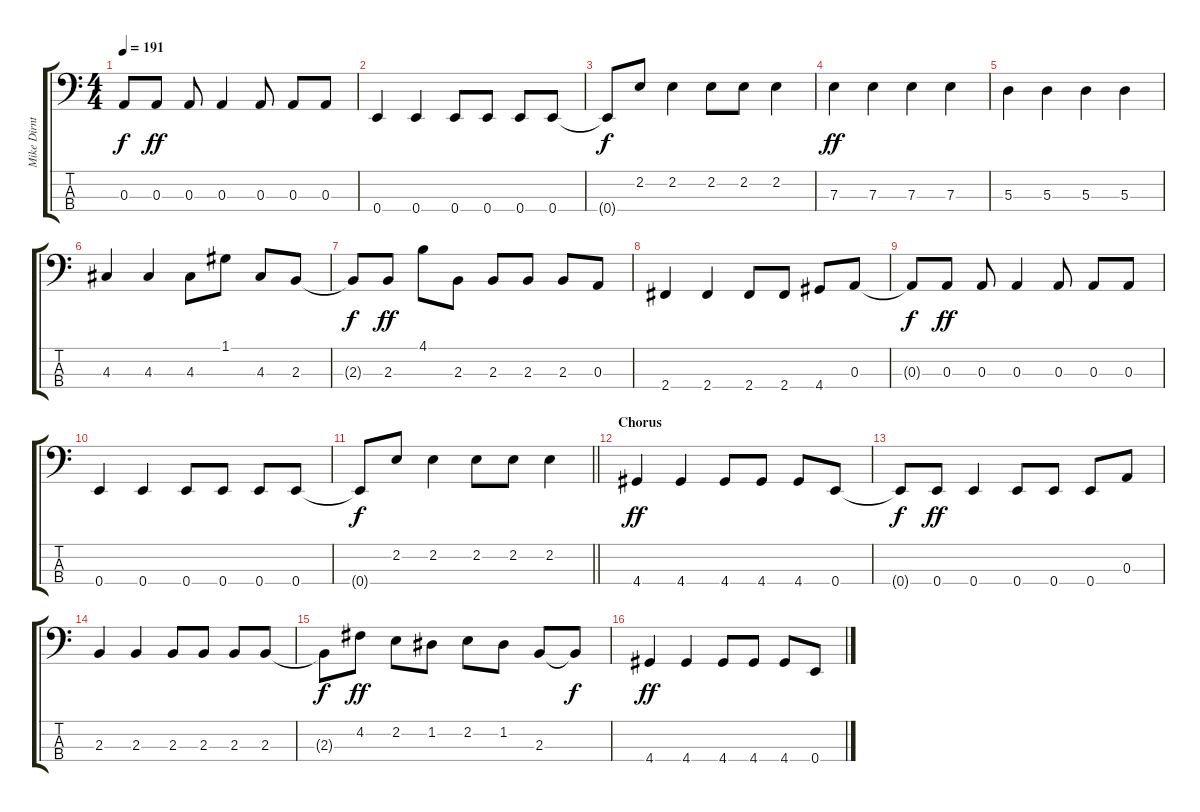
\track ("Mike Dirnt (Bass)" "Mike Dirnt") {instrument electricbasspick}
\staff {score tabs}
\tuning (G2 D2 A1 E1) {hide}
\ts (4 4)
\tempo 191
\clef f4
\ks c
0.3{t}.8{dy f} 0.3.8{dy ff} 0.3.8 0.3.4 0.3.8 0.3.8 0.3.8 |
0.4.4 0.4.4 0.4.8 0.4.8 0.4.8 0.4.8 |
0.4{t}.8{dy f} 2.2.8 2.2.4 2.2.8 2.2.8 2.2.4 |
7.3.4{dy ff} 7.3.4 7.3.4 7.3.4 |
5.3.4 5.3.4 5.3.4 5.3.4 |
4.3.4 4.3.4 4.3.8 1.1.8 4.3.8 2.3.8 |
2.3{t}.8{dy f} 2.3.8{dy ff} 4.1.8 2.3.8 2.3.8 2.3.8 2.3.8 0.3.8 |
2.4.4 2.4.4 2.4.8 2.4.8 4.4.8 0.3.8 |
0.3{t}.8{dy f} 0.3.8{dy ff} 0.3.8 0.3.4 0.3.8 0.3.8 0.3.8 |
0.4.4 0.4.4 0.4.8 0.4.8 0.4.8 0.4.8 |
\barLineRight lightlight
0.4{t}.8{dy f} 2.2.8 2.2.4 2.2.8 2.2.8 2.2.4 |
\section ("" "Chorus")
4.4.4{dy ff} 4.4.4 4.4.8 4.4.8 4.4.8 0.4.8 |
0.4{t}.8{dy f} 0.4.8{dy ff} 0.4.4 0.4.8 0.4.8 0.4.8 0.3.8 |
2.3.4 2.3.4 2.3.8 2.3.8 2.3.8 2.3.8 |
2.3{t}.8{dy f} 4.2.8{dy ff} 2.2.8 1.2.8 2.2.8 1.2.8 2.3.8 2.3{t}.8{dy f} |
4.4.4{dy ff} 4.4.4 4.4.8 4.4.8 4.4.8 0.4.8
